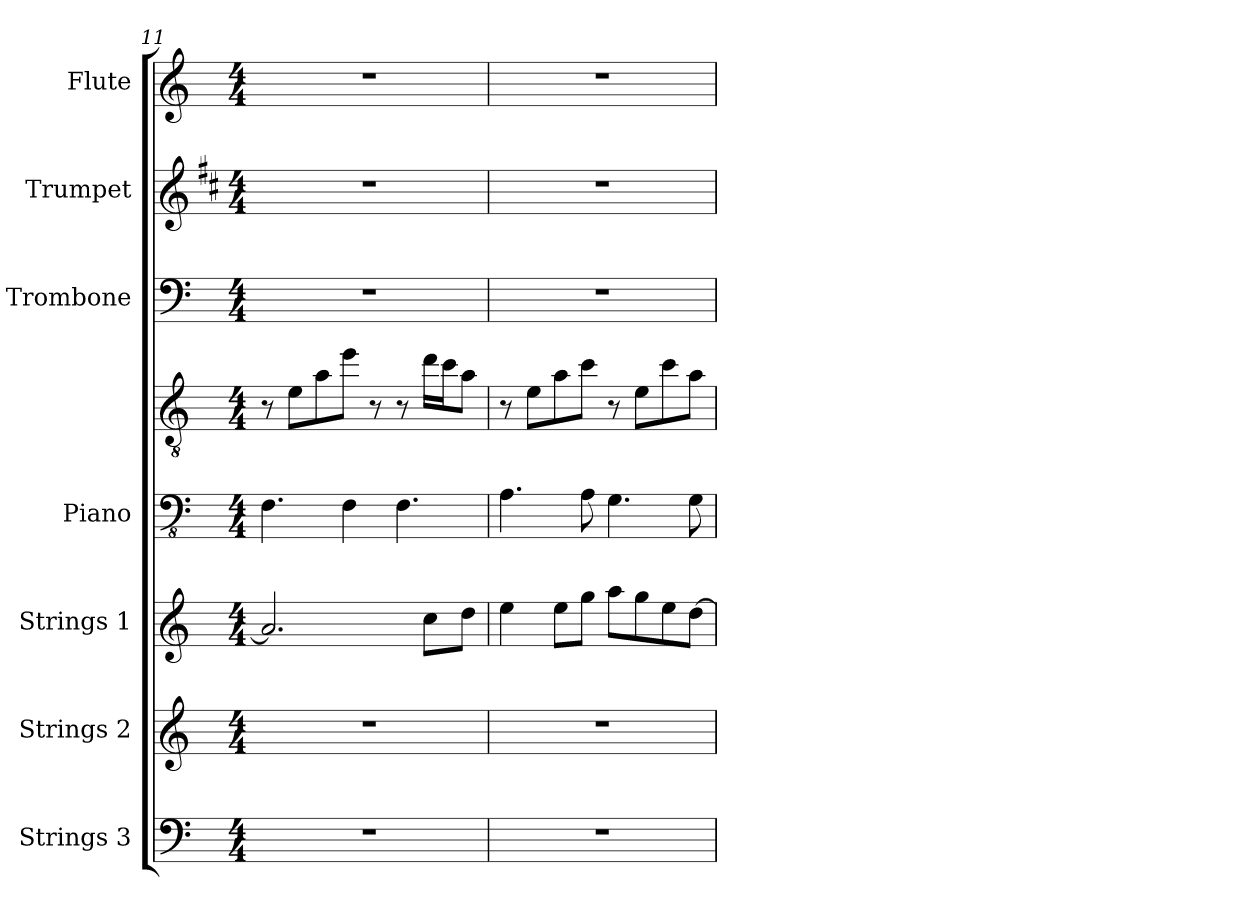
**kern	**kern	**kern	**kern	**kern	**kern	**kern	**kern
*part7	*part6	*part5	*part4	*part4	*part3	*part2	*part1
*staff8	*staff7	*staff6	*staff5	*staff4	*staff3	*staff2	*staff1
*I"Strings 3	*I"Strings 2	*I"Strings 1	*I"Piano	*	*I"Trombone	*I"Trumpet	*I"Flute
*I'St. 3	*I'St. 2	*I'St. 1	*I'Pno.	*	*I'Tbn.	*I'Tpt.	*I'Fl.
*clefF4	*clefG2	*clefG2	*clefFv4	*clefGv2	*clefF4	*clefG2	*clefG2
*	*	*	*	*	*	*ITrd1c2	*
*k[]	*k[]	*k[]	*k[]	*k[]	*k[]	*k[]	*k[]
*M4/4	*M4/4	*M4/4	*M4/4	*M4/4	*M4/4	*M4/4	*M4/4
=11	=11	=11	=11	=11	=11	=11	=11
1r	1r	2.a/]	4.FF\	8r	1r	1r	1r
.	.	.	.	8e\L	.	.	.
.	.	.	.	8a\	.	.	.
.	.	.	4FF\	8ee\J	.	.	.
.	.	.	.	8r	.	.	.
.	.	.	4.FF\	8r	.	.	.
.	.	8cc\L	.	16dd\LL	.	.	.
.	.	.	.	16cc\J	.	.	.
.	.	8dd\J	.	8a\J	.	.	.
=12	=12	=12	=12	=12	=12	=12	=12
1r	1r	4ee\	4.AA\	8r	1r	1r	1r
.	.	.	.	8e\L	.	.	.
.	.	8ee\L	.	8a\	.	.	.
.	.	8gg\J	8AA\	8cc\J	.	.	.
.	.	8aa\L	4.GG\	8r	.	.	.
.	.	8gg\	.	8e\L	.	.	.
.	.	8ee\	.	8cc\	.	.	.
.	.	[8dd\J	8GG\	8a\J	.	.	.
=	=	=	=	=	=	=	=
*-	*-	*-	*-	*-	*-	*-	*-
